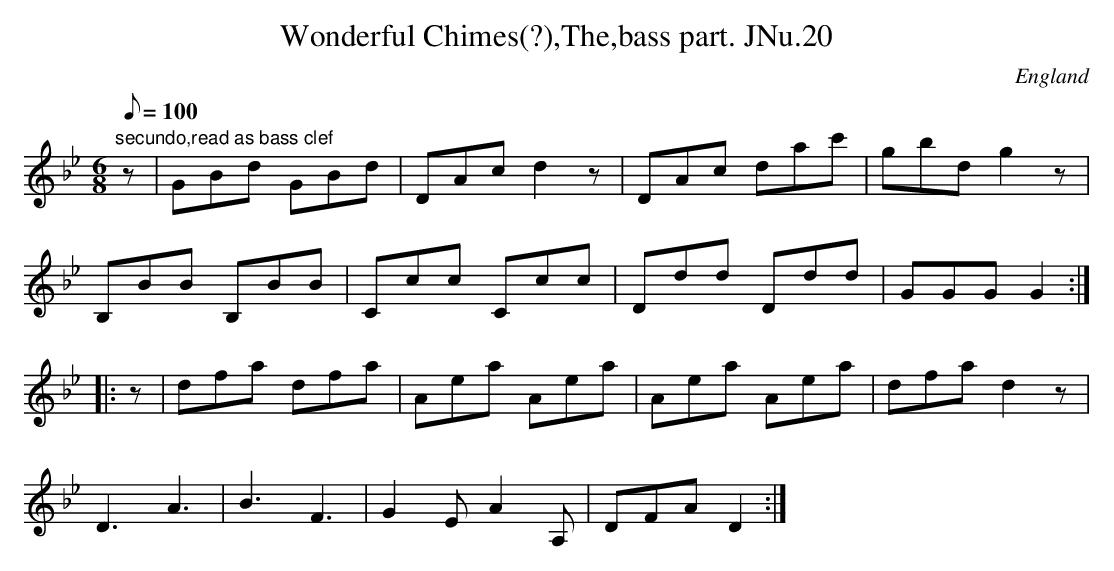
X:1
T:Wonderful Chimes(?),The,bass part. JNu.20
M:6/8
Q:100
O:England
K:Bb
"secundo,read as bass clef"z|GBd GBd|DAcd2z|DAc dac'|gbdg2z|!
B,BB B,BB|Ccc Ccc|Ddd Ddd|GGGG2::!
z|dfa dfa|Aea Aea|Aea Aea|dfad2z|!
D3A3|B3F3|G2EA2A,|DFAD2:|]
